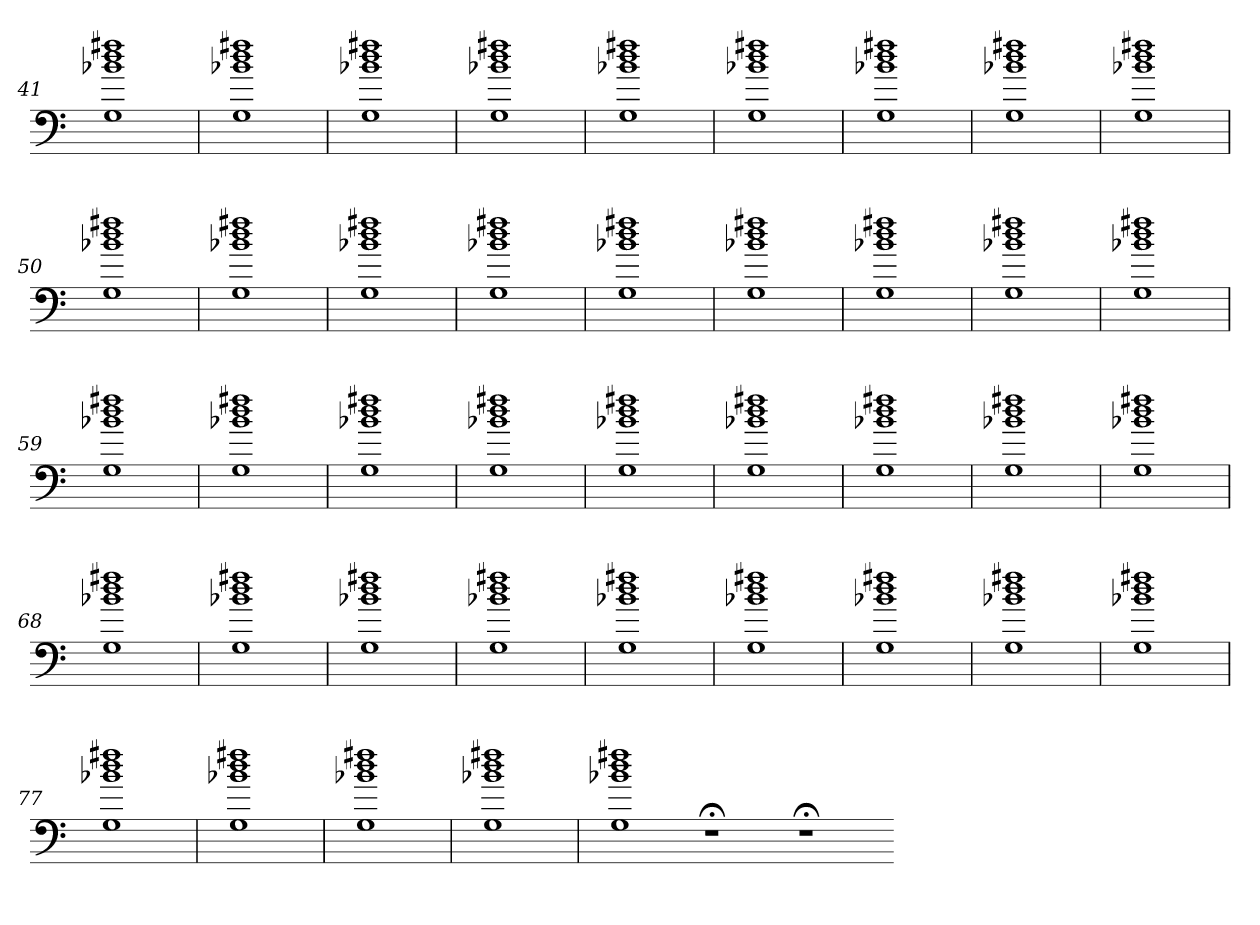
**kern
*part1
*staff1
=41
1G 1b-X 1dd 1ff#X
=42
1G 1b-X 1dd 1ff#X
=43
1G 1b-X 1dd 1ff#X
=44
1G 1b-X 1dd 1ff#X
=45
1G 1b-X 1dd 1ff#X
=46
1G 1b-X 1dd 1ff#X
=47
1G 1b-X 1dd 1ff#X
=48
1G 1b-X 1dd 1ff#X
=49
1G 1b-X 1dd 1ff#X
=50
1G 1b-X 1dd 1ff#X
=51
1G 1b-X 1dd 1ff#X
=52
1G 1b-X 1dd 1ff#X
=53
1G 1b-X 1dd 1ff#X
=54
1G 1b-X 1dd 1ff#X
=55
1G 1b-X 1dd 1ff#X
=56
1G 1b-X 1dd 1ff#X
=57
1G 1b-X 1dd 1ff#X
=58
1G 1b-X 1dd 1ff#X
=59
1G 1b-X 1dd 1ff#X
=60
1G 1b-X 1dd 1ff#X
=61
1G 1b-X 1dd 1ff#X
=62
1G 1b-X 1dd 1ff#X
=63
1G 1b-X 1dd 1ff#X
=64
1G 1b-X 1dd 1ff#X
=65
1G 1b-X 1dd 1ff#X
=66
1G 1b-X 1dd 1ff#X
=67
1G 1b-X 1dd 1ff#X
=68
1G 1b-X 1dd 1ff#X
=69
1G 1b-X 1dd 1ff#X
=70
1G 1b-X 1dd 1ff#X
=71
1G 1b-X 1dd 1ff#X
=72
1G 1b-X 1dd 1ff#X
=73
1G 1b-X 1dd 1ff#X
=74
1G 1b-X 1dd 1ff#X
=75
1G 1b-X 1dd 1ff#X
=76
1G 1b-X 1dd 1ff#X
=77
1G 1b-X 1dd 1ff#X
=78
1G 1b-X 1dd 1ff#X
=79
1G 1b-X 1dd 1ff#X
=80
1G 1b-X 1dd 1ff#X
=81
1G 1b-X 1dd 1ff#X
1r;<
1r;<
=-
*-
